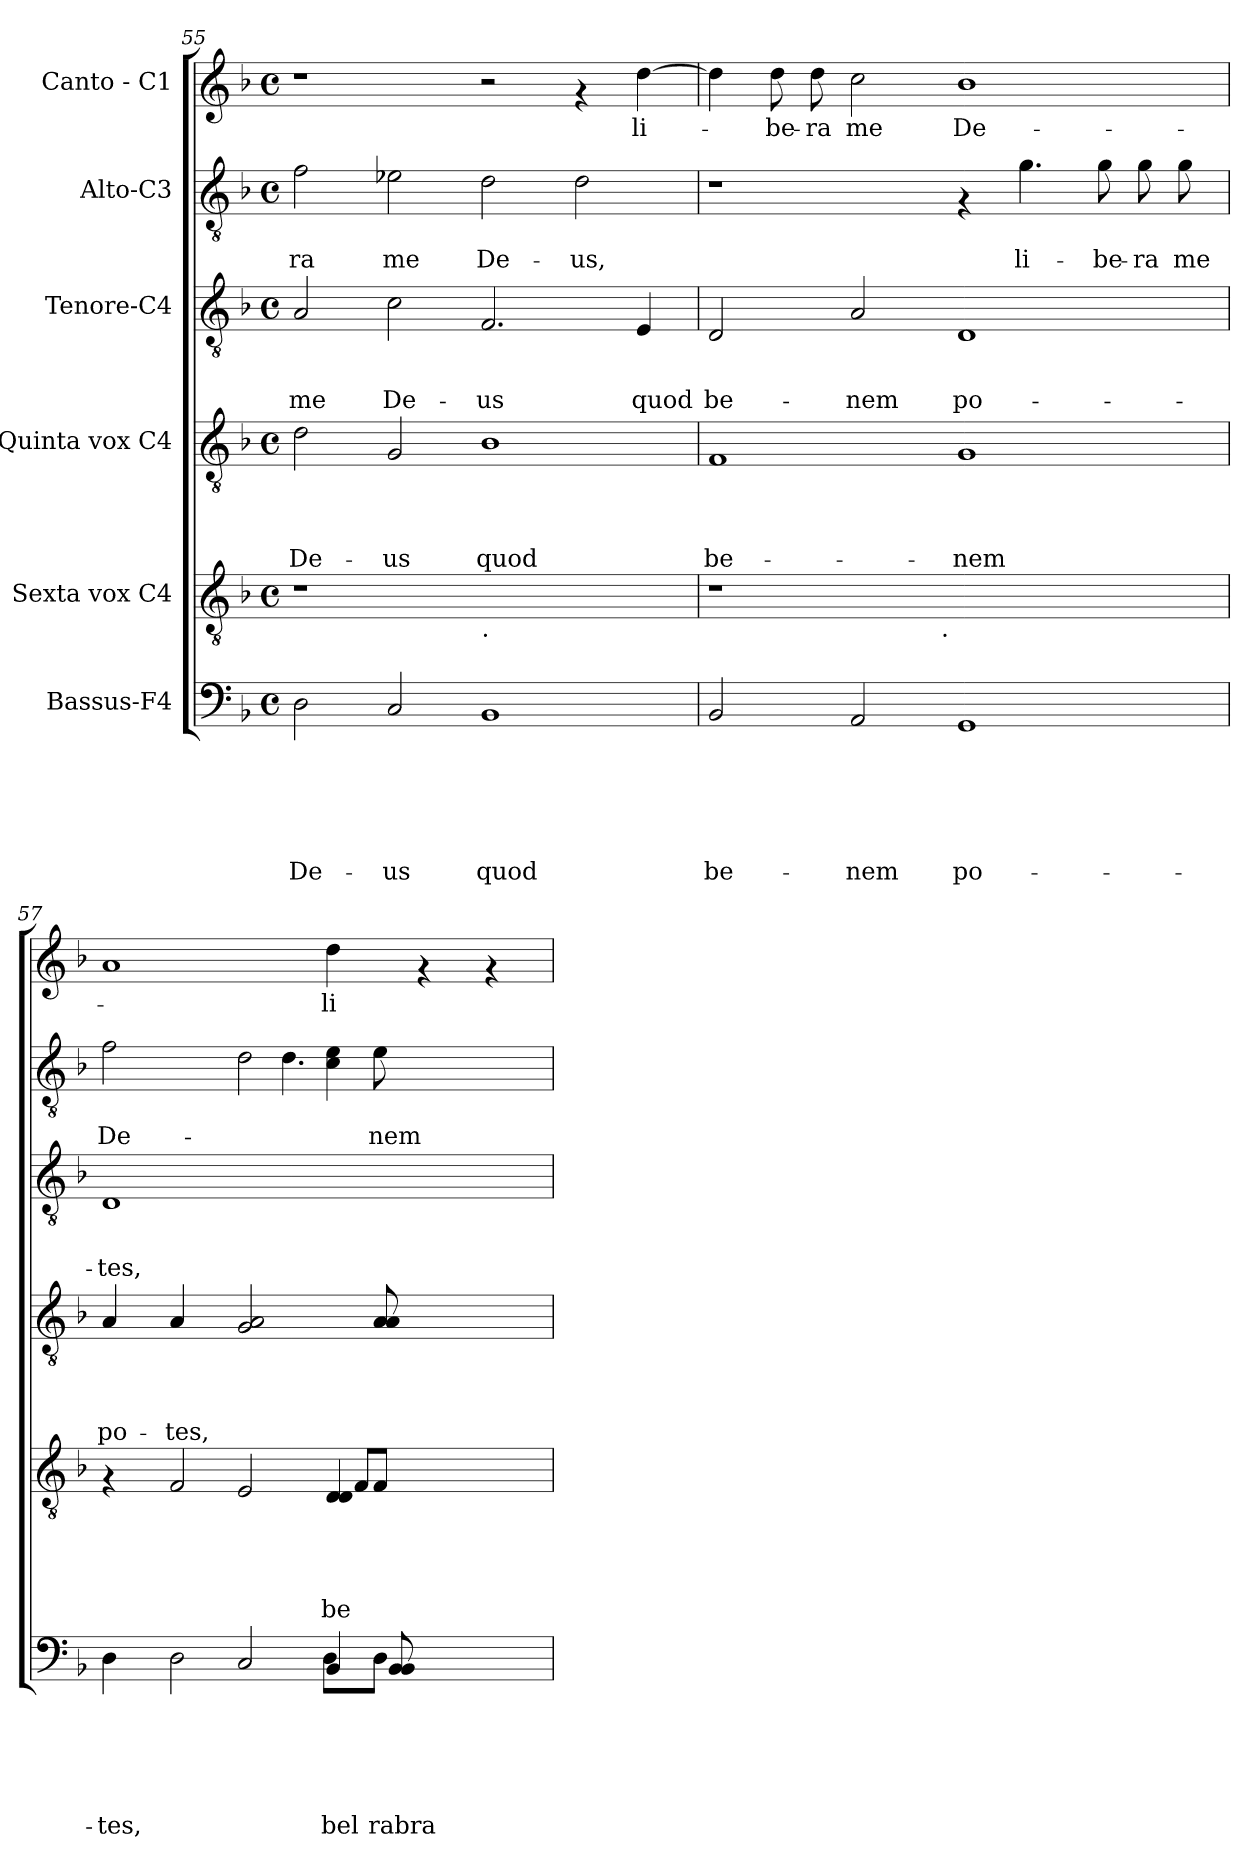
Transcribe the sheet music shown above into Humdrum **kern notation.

**kern	**text	**text	**text	**text	**text	**text	**kern	**text	**text	**text	**text	**text	**kern	**text	**text	**text	**text	**kern	**text	**text	**text	**kern	**text	**text	**kern	**text
*part6	*part6	*part6	*part6	*part6	*part6	*part6	*part5	*part5	*part5	*part5	*part5	*part5	*part4	*part4	*part4	*part4	*part4	*part3	*part3	*part3	*part3	*part2	*part2	*part2	*part1	*part1
*staff6	*staff6	*staff6	*staff6	*staff6	*staff6	*staff6	*staff5	*staff5	*staff5	*staff5	*staff5	*staff5	*staff4	*staff4	*staff4	*staff4	*staff4	*staff3	*staff3	*staff3	*staff3	*staff2	*staff2	*staff2	*staff1	*staff1
*I"Bassus-F4	*	*	*	*	*	*	*I"Sexta vox C4	*	*	*	*	*	*I"Quinta vox C4	*	*	*	*	*I"Tenore-C4	*	*	*	*I"Alto-C3	*	*	*I"Canto - C1	*
!!LO:PB:g=z
*clefF4	*	*	*	*	*	*	*clefGv2	*	*	*	*	*	*clefGv2	*	*	*	*	*clefGv2	*	*	*	*clefGv2	*	*	*clefG2	*
*k[b-]	*	*	*	*	*	*	*k[b-]	*	*	*	*	*	*k[b-]	*	*	*	*	*k[b-]	*	*	*	*k[b-]	*	*	*k[b-]	*
*F:	*	*	*	*	*	*	*F:	*	*	*	*	*	*F:	*	*	*	*	*F:	*	*	*	*F:	*	*	*F:	*
*M4/4	*	*	*	*	*	*	*M4/4	*	*	*	*	*	*M4/4	*	*	*	*	*M4/4	*	*	*	*M4/4	*	*	*M4/4	*
*met(c)	*	*	*	*	*	*	*met(c)	*	*	*	*	*	*met(c)	*	*	*	*	*met(c)	*	*	*	*met(c)	*	*	*met(c)	*
=55	=55	=55	=55	=55	=55	=55	=55	=55	=55	=55	=55	=55	=55	=55	=55	=55	=55	=55	=55	=55	=55	=55	=55	=55	=55	=55
!	!	!	!	!	!	!LO:LY:b	!	!	!	!	!	!	!	!	!	!	!LO:LY:b	!	!	!	!LO:LY:b	!	!	!LO:LY:b	!	!
2D\	.	.	.	.	.	De-	1r	.	.	.	.	.	2d\	.	.	.	De-	2A/	.	.	me	2f\	.	-ra	1r	.
!	!	!	!	!	!	!LO:LY:b	!	!	!	!	!	!	!	!	!	!	!LO:LY:b	!	!	!	!LO:LY:b	!	!	!LO:LY:b	!	!
2C/	.	.	.	.	.	-us	.	.	.	.	.	.	2G/	.	.	.	-us	2c\	.	.	De-	2e-X\	.	me	.	.
!	!	!	!	!	!	!	!LO:TX:b:t=.	!	!	!	!	!	!	!	!	!	!	!	!	!	!	!	!	!	!	!
!	!	!	!	!	!	!LO:LY:b	!	!	!	!	!	!	!	!	!	!	!LO:LY:b	!	!	!	!LO:LY:b	!	!	!LO:LY:b	!	!
1BB-	.	.	.	.	.	quod	1ryy	.	.	.	.	.	1B-	.	.	.	quod	2.F/	.	.	-us	2d\	.	De-	2r	.
!	!	!	!	!	!	!	!	!	!	!	!	!	!	!	!	!	!	!	!	!	!	!	!	!LO:LY:b	!	!
.	.	.	.	.	.	.	.	.	.	.	.	.	.	.	.	.	.	.	.	.	.	2d\	.	-us,	4rf	.
!	!	!	!	!	!	!	!	!	!	!	!	!	!	!	!	!	!	!	!	!	!LO:LY:b	!	!	!	!	!LO:LY:b
.	.	.	.	.	.	.	.	.	.	.	.	.	.	.	.	.	.	4E/	.	.	quod	.	.	.	[>4dd\	li-
=56	=56	=56	=56	=56	=56	=56	=56	=56	=56	=56	=56	=56	=56	=56	=56	=56	=56	=56	=56	=56	=56	=56	=56	=56	=56	=56
!	!	!	!	!	!	!LO:LY:b	!	!	!	!	!	!	!	!	!	!	!LO:LY:b	!	!	!	!LO:LY:b	!	!	!	!	!
*	*	*	*	*	*	*	*^	*	*	*	*	*	*	*	*	*	*	*	*	*	*	*	*	*	*	*
2BB-/	.	.	.	.	.	be-	1r	2ryy	.	.	.	.	.	1F	.	.	.	be-	2D/	.	.	be-	1r	.	.	4dd\]	.
!	!	!	!	!	!	!	!	!	!	!	!	!	!	!	!	!	!	!	!	!	!	!	!	!	!	!	!LO:LY:b
.	.	.	.	.	.	.	.	.	.	.	.	.	.	.	.	.	.	.	.	.	.	.	.	.	.	8dd\	-be-
!	!	!	!	!	!	!	!	!	!	!	!	!	!	!	!	!	!	!	!	!	!	!	!	!	!	!	!LO:LY:b
.	.	.	.	.	.	.	.	.	.	.	.	.	.	.	.	.	.	.	.	.	.	.	.	.	.	8dd\	-ra
!	!	!	!	!	!	!LO:LY:b	!	!	!	!	!	!	!	!	!	!	!	!	!	!	!	!LO:LY:b	!	!	!	!	!LO:LY:b
2AA/	.	.	.	.	.	-nem	.	4...ryy	.	.	.	.	.	.	.	.	.	.	2A/	.	.	-nem	.	.	.	2cc\	me
!	!	!	!	!	!	!	!	!LO:TX:b:t=.	!	!	!	!	!	!	!	!	!	!	!	!	!	!	!	!	!	!	!
.	.	.	.	.	.	.	.	1ryy	.	.	.	.	.	.	.	.	.	.	.	.	.	.	.	.	.	.	.
!	!	!	!	!	!	!LO:LY:b	!	!	!	!	!	!	!	!	!	!	!	!LO:LY:b	!	!	!	!LO:LY:b	!	!	!	!	!LO:LY:b
1GG	.	.	.	.	.	po-	1ryy	.	.	.	.	.	.	1G	.	.	.	-nem	1D	.	.	po-	4rF	.	.	1b-	De-
!	!	!	!	!	!	!	!	!	!	!	!	!	!	!	!	!	!	!	!	!	!	!	!	!	!LO:LY:b	!	!
.	.	.	.	.	.	.	.	.	.	.	.	.	.	.	.	.	.	.	.	.	.	.	4.g\	.	li-	.	.
!	!	!	!	!	!	!	!	!	!	!	!	!	!	!	!	!	!	!	!	!	!	!	!	!	!LO:LY:b	!	!
.	.	.	.	.	.	.	.	.	.	.	.	.	.	.	.	.	.	.	.	.	.	.	8g\	.	-be-	.	.
!	!	!	!	!	!	!	!	!	!	!	!	!	!	!	!	!	!	!	!	!	!	!	!	!	!LO:LY:b	!	!
.	.	.	.	.	.	.	.	.	.	.	.	.	.	.	.	.	.	.	.	.	.	.	8g\	.	-ra	.	.
!	!	!	!	!	!	!	!	!	!	!	!	!	!	!	!	!	!	!	!	!	!	!	!	!	!LO:LY:b	!	!
.	.	.	.	.	.	.	.	.	.	.	.	.	.	.	.	.	.	.	.	.	.	.	8g\	.	me	.	.
.	.	.	.	.	.	.	.	32ryy	.	.	.	.	.	.	.	.	.	.	.	.	.	.	.	.	.	.	.
=57	=57	=57	=57	=57	=57	=57	=57	=57	=57	=57	=57	=57	=57	=57	=57	=57	=57	=57	=57	=57	=57	=57	=57	=57	=57	=57	=57
!	!	!	!	!	!	!LO:LY:b	!	!	!	!	!	!	!	!	!	!	!	!LO:LY:b	!	!	!	!LO:LY:b	!	!	!LO:LY:b	!	!
*^	*	*	*	*	*	*	*	*^	*	*	*	*	*	*^	*	*	*	*	*	*	*	*	*^	*	*	*^	*
*	*^	*	*	*	*	*	*	*	*	*	*	*	*	*	*	*	*	*	*	*	*	*	*	*	*	*	*^	*	*	*	*	*
*	*	*^	*	*	*	*	*	*	*	*	*	*	*	*	*	*	*	*	*	*	*	*	*	*	*	*	*	*	*^	*	*	*	*	*
4D\	2ryy	2.ryy	2..ryy	.	.	.	.	.	-tes,	4rF	2ryy	2.ryy	.	.	.	.	.	4A/	2..ryy	.	.	.	po-	1D	.	.	-tes,	2f\	2ryy	2.ryy	2..ryy	.	De-	1a	2.ryy	.
!	!	!	!	!	!	!	!	!	!	!	!	!	!	!	!	!	!	!	!	!	!	!	!LO:LY:b	!	!	!	!	!	!	!	!	!	!	!	!	!
2D\	.	.	.	.	.	.	.	.	.	2F/	.	.	.	.	.	.	.	4A/	.	.	.	.	-tes,	.	.	.	.	.	.	.	.	.	.	.	.	.
.	2C/	.	.	.	.	.	.	.	.	.	2E/	.	.	.	.	.	.	2G/ 2A/	.	.	.	.	.	.	.	.	.	2d\	8ryy	.	.	.	.	.	.	.
.	.	.	.	.	.	.	.	.	.	.	.	.	.	.	.	.	.	.	.	.	.	.	.	.	.	.	.	.	4.d\	.	.	.	.	.	.	.
!	!	!	!	!	!	!	!	!	!LO:LY:b	!	!	!	!	!	!	!	!LO:LY:b	!	!	!	!	!	!	!	!	!	!	!	!	!	!	!	!	!	!	!LO:LY:b
4BB-/	.	8D\L	.	.	.	.	.	.	bel-	4D/ 4D/	.	8F/L	.	.	.	.	be	.	.	.	.	.	.	.	.	.	.	.	.	4c\ 4e\	.	.	.	.	4dd\	-li-
!	!	!	!	!	!	!	!	!	!LO:LY:b	!	!	!	!	!	!	!	!	!	!	!	!	!	!	!	!	!	!	!	!	!	!	!	!LO:LY:b	!	!	!
.	.	8D\J	8BB-/ 8BB-/	.	.	.	.	.	-rabra	.	.	8F/J	.	.	.	.	.	.	8A/ 8A/	.	.	.	.	.	.	.	.	.	.	.	8e\	.	-nem	.	.	.
2ryy	2ryy	2ryy	2ryy	.	.	.	.	.	.	2ryy	2ryy	2ryy	.	.	.	.	.	2ryy	2ryy	.	.	.	.	2ryy	.	.	.	2ryy	2ryy	2ryy	2ryy	.	.	2ryy	4rf	.
.	.	.	.	.	.	.	.	.	.	.	.	.	.	.	.	.	.	.	.	.	.	.	.	.	.	.	.	.	.	.	.	.	.	.	4rf	.
*v	*v	*v	*v	*	*	*	*	*	*	*	*	*	*	*	*	*	*	*v	*v	*	*	*	*	*	*	*	*	*v	*v	*v	*v	*	*	*v	*v	*
*	*	*	*	*	*	*	*v	*v	*v	*	*	*	*	*	*	*	*	*	*	*	*	*	*	*	*	*	*	*
=	=	=	=	=	=	=	=	=	=	=	=	=	=	=	=	=	=	=	=	=	=	=	=	=	=	=
*-	*-	*-	*-	*-	*-	*-	*-	*-	*-	*-	*-	*-	*-	*-	*-	*-	*-	*-	*-	*-	*-	*-	*-	*-	*-	*-
